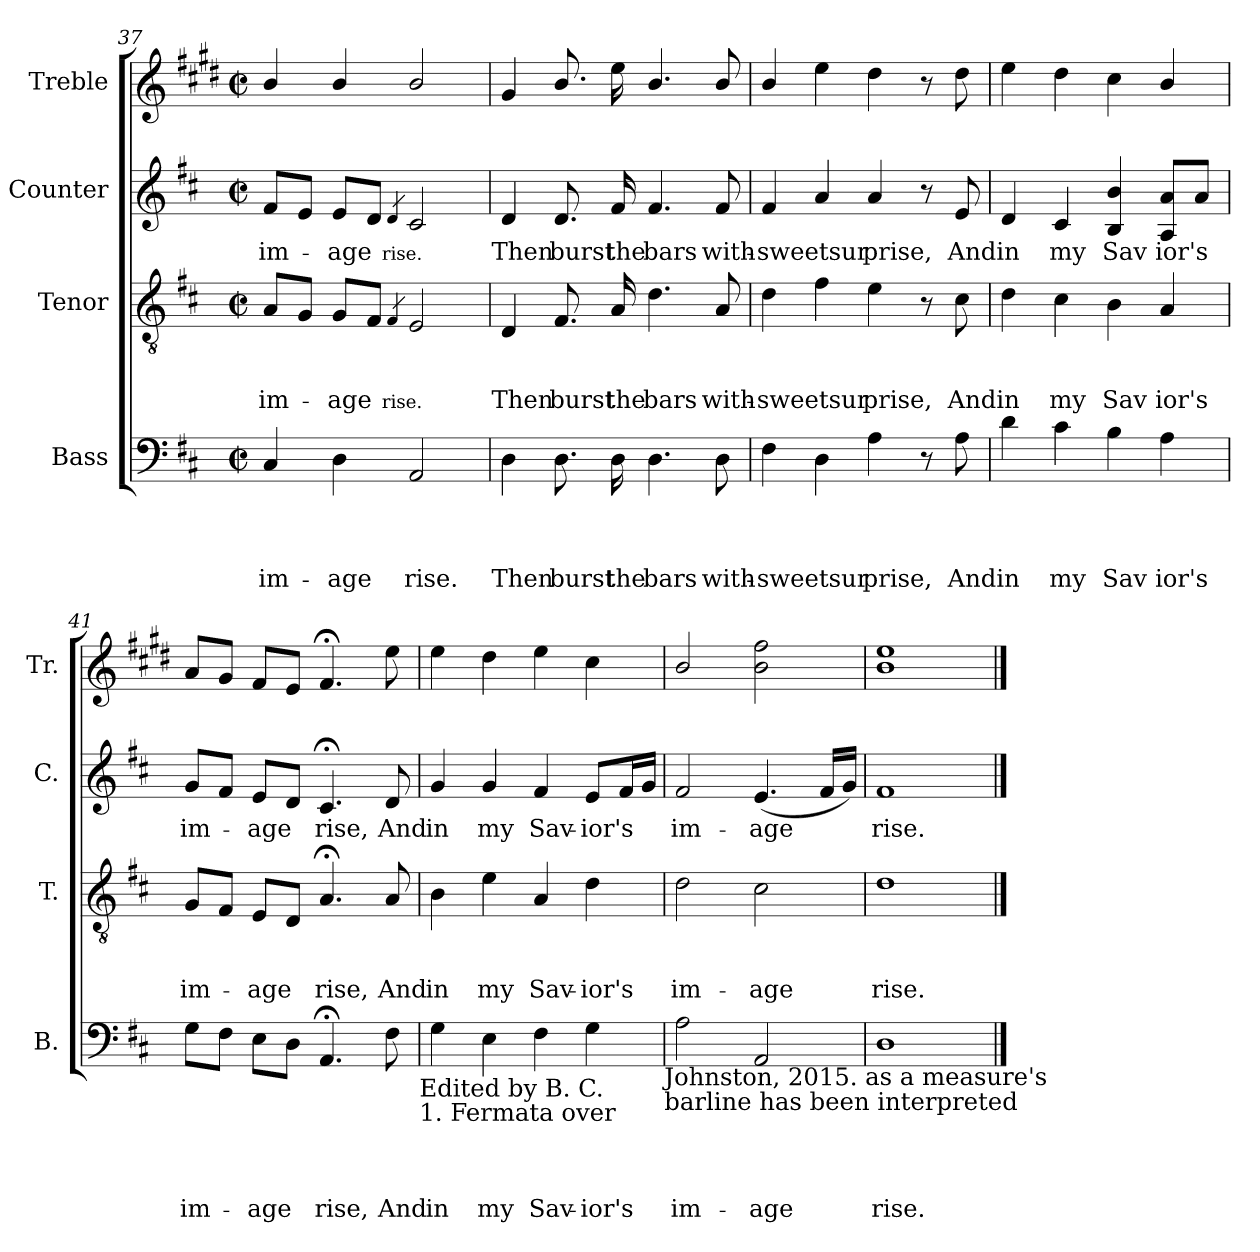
**kern	**text	**text	**text	**text	**kern	**text	**text	**text	**kern	**text	**kern
*part4	*part4	*part4	*part4	*part4	*part3	*part3	*part3	*part3	*part2	*part2	*part1
*staff4	*staff4	*staff4	*staff4	*staff4	*staff3	*staff3	*staff3	*staff3	*staff2	*staff2	*staff1
*I"Bass	*	*	*	*	*I"Tenor	*	*	*	*I"Counter	*	*I"Treble
*I'B.	*	*	*	*	*I'T.	*	*	*	*I'C.	*	*I'Tr.
*clefF4	*	*	*	*	*clefGv2	*	*	*	*clefG2	*	*clefG2
*	*	*	*	*	*	*	*	*	*	*	*ITrd1c2
*k[f#c#]	*	*	*	*	*k[f#c#]	*	*	*	*k[f#c#]	*	*k[f#c#]
*D:	*	*	*	*	*D:	*	*	*	*D:	*	*D:
*M2/2	*	*	*	*	*M2/2	*	*	*	*M2/2	*	*M2/2
*met(c|)	*	*	*	*	*met(c|)	*	*	*	*met(c|)	*	*met(c|)
=37	=37	=37	=37	=37	=37	=37	=37	=37	=37	=37	=37
!	!	!	!	!LO:LY:a	!	!	!	!LO:LY:a	!	!LO:LY:b	!
4C#/	.	.	.	im-	8A/L	.	.	im-	8f#/L	im-	4a/
.	.	.	.	.	8G/J	.	.	.	8e/J	.	.
!	!	!	!	!LO:LY:a	!	!	!	!LO:LY:a	!	!LO:LY:b	!
4D\	.	.	.	-age	8G/L	.	.	-age	8e/L	-age	4a/
.	.	.	.	.	8F#/J	.	.	.	8d/J	.	.
!	!	!	!	!	!	!	!	!LO:LY:a	!	!LO:LY:b	!
.	.	.	.	.	4qF#/	.	.	rise.	4qd/	rise.	.
!	!	!	!	!LO:LY:a	!	!	!	!	!	!	!
2AA/	.	.	.	rise.	2E/	.	.	.	2c#/	.	2a/
=38	=38	=38	=38	=38	=38	=38	=38	=38	=38	=38	=38
!	!	!	!	!LO:LY:a	!	!	!	!LO:LY:a	!	!LO:LY:b	!
4D\	.	.	.	Then	4D/	.	.	Then	4d/	Then	4f#/
!	!	!	!	!LO:LY:a	!	!	!	!LO:LY:a	!	!LO:LY:b	!
8.D\	.	.	.	burst	8.F#/	.	.	burst	8.d/	burst	8.a/
!	!	!	!	!LO:LY:a	!	!	!	!LO:LY:a	!	!LO:LY:b	!
16D\	.	.	.	the	16A/	.	.	the	16f#/	the	16dd\
!	!	!	!	!LO:LY:a	!	!	!	!LO:LY:a	!	!LO:LY:b	!
4.D\	.	.	.	bars	4.d\	.	.	bars	4.f#/	bars	4.a/
!	!	!	!	!LO:LY:a	!	!	!	!LO:LY:a	!	!LO:LY:b	!
8D\	.	.	.	with-	8A/	.	.	with-	8f#/	with-	8a/
=39	=39	=39	=39	=39	=39	=39	=39	=39	=39	=39	=39
!	!	!	!	!LO:LY:a	!	!	!	!LO:LY:a	!	!LO:LY:b	!
4F#\	.	.	.	-sweetsur	4d\	.	.	-sweetsur	4f#/	-sweetsur	4a/
4D\	.	.	.	.	4f#\	.	.	.	4a/	.	4dd\
!	!	!	!	!LO:LY:a	!	!	!	!LO:LY:a	!	!LO:LY:b	!
4A\	.	.	.	prise,	4e\	.	.	prise,	4a/	prise,	4cc#\
8r	.	.	.	.	8r	.	.	.	8r	.	8r
!	!	!	!	!LO:LY:a	!	!	!	!LO:LY:a	!	!LO:LY:b	!
8A\	.	.	.	And	8c#\	.	.	And	8e/	And	8cc#\
=40	=40	=40	=40	=40	=40	=40	=40	=40	=40	=40	=40
!	!	!	!	!LO:LY:a	!	!	!	!LO:LY:a	!	!LO:LY:b	!
4d\	.	.	.	in	4d\	.	.	in	4d/	in	4dd\
!	!	!	!	!LO:LY:a	!	!	!	!LO:LY:a	!	!LO:LY:b	!
4c#\	.	.	.	my	4c#\	.	.	my	4c#/	my	4cc#\
!	!	!	!	!LO:LY:a	!	!	!	!LO:LY:a	!	!LO:LY:b	!
4B\	.	.	.	Sav	4B\	.	.	Sav	4B/ 4b/	Sav	4b\
!	!	!	!	!LO:LY:a	!	!	!	!LO:LY:a	!	!LO:LY:b	!
4A\	.	.	.	ior's	4A/	.	.	ior's	8A/ 8a/L	ior's	4a/
.	.	.	.	.	.	.	.	.	8a/J	.	.
!!LO:LB:g=z
=41	=41	=41	=41	=41	=41	=41	=41	=41	=41	=41	=41
!	!	!	!	!LO:LY:a	!	!	!	!LO:LY:a	!	!LO:LY:b	!
8G\L	.	.	.	im-	8G/L	.	.	im-	8g/L	im-	8g/L
8F#\J	.	.	.	.	8F#/J	.	.	.	8f#/J	.	8f#/J
!	!	!	!	!LO:LY:a	!	!	!	!LO:LY:a	!	!LO:LY:b	!
8E\L	.	.	.	-age	8E/L	.	.	-age	8e/L	-age	8e/L
8D\J	.	.	.	.	8D/J	.	.	.	8d/J	.	8d/J
!	!	!	!	!LO:LY:a	!	!	!	!LO:LY:a	!	!LO:LY:b	!
4.AA;/	.	.	.	rise,	4.A;/	.	.	rise,	4.c#;/	rise,	4.e;/
!	!	!	!	!LO:LY:a	!	!	!	!LO:LY:a	!	!LO:LY:b	!
8F#\	.	.	.	And	8A/	.	.	And	8d/	And	8dd\
!LO:TX:b:t=Edited by B. C.	!	!	!	!	!	!	!	!	!	!	!
!LO:TX:b:t=1. Fermata over	!	!	!	!	!	!	!	!	!	!	!
=42	=42	=42	=42	=42	=42	=42	=42	=42	=42	=42	=42
!	!	!	!	!LO:LY:a	!	!	!	!LO:LY:a	!	!LO:LY:b	!
4G\	.	.	.	in	4B\	.	.	in	4g/	in	4dd\
!	!	!	!	!LO:LY:a	!	!	!	!LO:LY:a	!	!LO:LY:b	!
4E\	.	.	.	my	4e\	.	.	my	4g/	my	4cc#\
!	!	!	!	!LO:LY:a	!	!	!	!LO:LY:a	!	!LO:LY:b	!
4F#\	.	.	.	Sav-	4A/	.	.	Sav-	4f#/	Sav-	4dd\
!	!	!	!	!LO:LY:a	!	!	!	!LO:LY:a	!	!LO:LY:b	!
4G\	.	.	.	-ior's	4d\	.	.	-ior's	8e/L	-ior's	4b\
.	.	.	.	.	.	.	.	.	16f#/L	.	.
.	.	.	.	.	.	.	.	.	16g/JJ	.	.
!LO:TX:b:t=Johnston, 2015.	!	!	!	!	!	!	!	!	!	!	!
!LO:TX:b:t=barline has been interpreted	!	!	!	!	!	!	!	!	!	!	!
=43	=43	=43	=43	=43	=43	=43	=43	=43	=43	=43	=43
!	!	!	!	!LO:LY:a	!	!	!	!LO:LY:a	!	!LO:LY:b	!
2A\	.	.	.	im-	2d\	.	.	im-	2f#/	im-	2a/
!	!	!	!	!LO:LY:a	!	!	!	!LO:LY:a	!	!LO:LY:b	!
2AA/	.	.	.	-age	2c#\	.	.	-age	(<4.e/	-age	2a\ 2ee\
.	.	.	.	.	.	.	.	.	16f#/LL	.	.
.	.	.	.	.	.	.	.	.	16g/JJ)	.	.
!LO:TX:b:t=as a measure's	!	!	!	!	!	!	!	!	!	!	!
=44	=44	=44	=44	=44	=44	=44	=44	=44	=44	=44	=44
!	!	!	!	!LO:LY:a	!	!	!	!LO:LY:a	!	!LO:LY:b	!
1D	.	.	.	rise.	1d	.	.	rise.	1f#	rise.	1a 1dd
==	==	==	==	==	==	==	==	==	==	==	==
*-	*-	*-	*-	*-	*-	*-	*-	*-	*-	*-	*-
